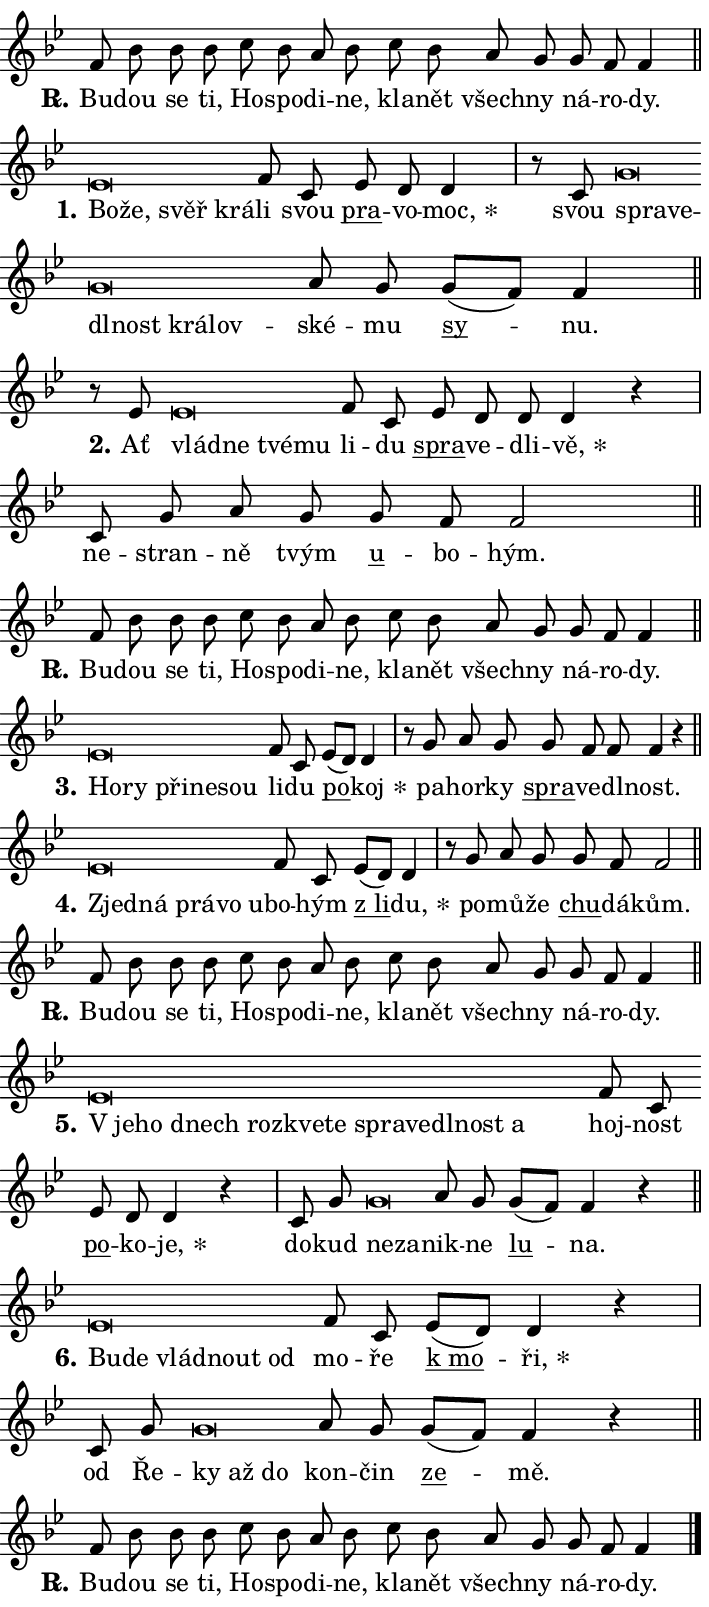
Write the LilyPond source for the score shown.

\version "2.24.0"
\header { tagline = "" }
\paper {
  indent = 0\cm
  top-margin = 0\cm
  right-margin = 0.13\cm % to fit lyric hyphens
  bottom-margin = 0\cm
  left-margin = 0\cm
  paper-width = 12\cm
  page-breaking = #ly:one-page-breaking
  system-system-spacing.basic-distance = #11
  score-system-spacing.basic-distance = #11
  ragged-last = ##f
}


%% Author: Thomas Morley
%% https://lists.gnu.org/archive/html/lilypond-user/2020-05/msg00002.html
#(define (line-position grob)
"Returns position of @var[grob} in current system:
   @code{'start}, if at first time-step
   @code{'end}, if at last time-step
   @code{'middle} otherwise
"
  (let* ((col (ly:item-get-column grob))
         (ln (ly:grob-object col 'left-neighbor))
         (rn (ly:grob-object col 'right-neighbor))
         (col-to-check-left (if (ly:grob? ln) ln col))
         (col-to-check-right (if (ly:grob? rn) rn col))
         (break-dir-left
           (and
             (ly:grob-property col-to-check-left 'non-musical #f)
             (ly:item-break-dir col-to-check-left)))
         (break-dir-right
           (and
             (ly:grob-property col-to-check-right 'non-musical #f)
             (ly:item-break-dir col-to-check-right))))
        (cond ((eqv? 1 break-dir-left) 'start)
              ((eqv? -1 break-dir-right) 'end)
              (else 'middle))))

#(define (tranparent-at-line-position vctor)
  (lambda (grob)
  "Relying on @code{line-position} select the relevant enry from @var{vctor}.
Used to determine transparency,"
    (case (line-position grob)
      ((end) (not (vector-ref vctor 0)))
      ((middle) (not (vector-ref vctor 1)))
      ((start) (not (vector-ref vctor 2))))))

noteHeadBreakVisibility =
#(define-music-function (break-visibility)(vector?)
"Makes @code{NoteHead}s transparent relying on @var{break-visibility}"
#{
  \override NoteHead.transparent =
    #(tranparent-at-line-position break-visibility)
#})

#(define delete-ledgers-for-transparent-note-heads
  (lambda (grob)
    "Reads whether a @code{NoteHead} is transparent.
If so this @code{NoteHead} is removed from @code{'note-heads} from
@var{grob}, which is supposed to be @code{LedgerLineSpanner}.
As a result ledgers are not printed for this @code{NoteHead}"
    (let* ((nhds-array (ly:grob-object grob 'note-heads))
           (nhds-list
             (if (ly:grob-array? nhds-array)
                 (ly:grob-array->list nhds-array)
                 '()))
           ;; Relies on the transparent-property being done before
           ;; Staff.LedgerLineSpanner.after-line-breaking is executed.
           ;; This is fragile ...
           (to-keep
             (remove
               (lambda (nhd)
                 (ly:grob-property nhd 'transparent #f))
               nhds-list)))
      ;; TODO find a better method to iterate over grob-arrays, similiar
      ;; to filter/remove etc for lists
      ;; For now rebuilt from scratch
      (set! (ly:grob-object grob 'note-heads)  '())
      (for-each
        (lambda (nhd)
          (ly:pointer-group-interface::add-grob grob 'note-heads nhd))
        to-keep))))

squashNotes = {
  \override NoteHead.X-extent = #'(-0.2 . 0.2)
  \override NoteHead.Y-extent = #'(-0.75 . 0)
  \override NoteHead.stencil =
    #(lambda (grob)
       (let ((pos (ly:grob-property grob 'staff-position)))
         (begin
           (if (< pos -7) (display "ERROR: Lower brevis then expected\n") (display ""))
           (if (<= pos -6) ly:text-interface::print ly:note-head::print))))
}
unSquashNotes = {
  \revert NoteHead.X-extent
  \revert NoteHead.Y-extent
  \revert NoteHead.stencil
}

hideNotes = \noteHeadBreakVisibility #begin-of-line-visible
unHideNotes = \noteHeadBreakVisibility #all-visible

% work-around for resetting accidentals
% https://lilypond.org/doc/v2.23/Documentation/notation/displaying-rhythms#unmetered-music
cadenzaMeasure = {
  \cadenzaOff
  \partial 1024 s1024
  \cadenzaOn
}

#(define-markup-command (accent layout props text) (markup?)
  "Underline accented syllable"
  (interpret-markup layout props
    #{\markup \override #'(offset . 4.3) \underline { #text }#}))

responsum = \markup \concat {
  "R" \hspace #-1.05 \path #0.1 #'((moveto 0 0.07) (lineto 0.9 0.8)) \hspace #0.05 "."
}

spaceSize = #0.6828661417322834 % exact space size for TeX Gyre Schola

\layout {
  \context {
    \Staff
    \remove "Time_signature_engraver"
    \override LedgerLineSpanner.after-line-breaking = #delete-ledgers-for-transparent-note-heads
  }
  \context {
    \Lyrics {
      \override LyricSpace.minimum-distance = \spaceSize
      \override LyricText.font-name = #"TeX Gyre Schola"
      \override LyricText.font-size = 1
      \override StanzaNumber.font-name = #"TeX Gyre Schola Bold"
      \override StanzaNumber.font-size = 1
    }
  }
  \context {
    \Score 
    \override NoteHead.text =
      #(lambda (grob) 
        (let ((pos (ly:grob-property grob 'staff-position)))
          #{\markup {
            \combine
              \halign #-0.55 \raise #(if (= pos -6) 0 0.5) \override #'(thickness . 2) \draw-line #'(3.2 . 0)
              \musicglyph "noteheads.sM1"
          }#}))
  }
}

% magnetic-lyrics.ily
%
%   written by
%     Jean Abou Samra <jean@abou-samra.fr>
%     Werner Lemberg <wl@gnu.org>
%
%   adapted by
%     Jiri Hon <jiri.hon@gmail.com>
%
% Version 2022-Apr-15

% https://www.mail-archive.com/lilypond-user@gnu.org/msg149350.html

#(define (Left_hyphen_pointer_engraver context)
   "Collect syllable-hyphen-syllable occurrences in lyrics and store
them in properties.  This engraver only looks to the left.  For
example, if the lyrics input is @code{foo -- bar}, it does the
following.

@itemize @bullet
@item
Set the @code{text} property of the @code{LyricHyphen} grob between
@q{foo} and @q{bar} to @code{foo}.

@item
Set the @code{left-hyphen} property of the @code{LyricText} grob with
text @q{foo} to the @code{LyricHyphen} grob between @q{foo} and
@q{bar}.
@end itemize

Use this auxiliary engraver in combination with the
@code{lyric-@/text::@/apply-@/magnetic-@/offset!} hook."
   (let ((hyphen #f)
         (text #f))
     (make-engraver
      (acknowledgers
       ((lyric-syllable-interface engraver grob source-engraver)
        (set! text grob)))
      (end-acknowledgers
       ((lyric-hyphen-interface engraver grob source-engraver)
        ;(when (not (grob::has-interface grob 'lyric-space-interface))
          (set! hyphen grob)));)
      ((stop-translation-timestep engraver)
       (when (and text hyphen)
         (ly:grob-set-object! text 'left-hyphen hyphen))
       (set! text #f)
       (set! hyphen #f)))))

#(define (lyric-text::apply-magnetic-offset! grob)
   "If the space between two syllables is less than the value in
property @code{LyricText@/.details@/.squash-threshold}, move the right
syllable to the left so that it gets concatenated with the left
syllable.

Use this function as a hook for
@code{LyricText@/.after-@/line-@/breaking} if the
@code{Left_@/hyphen_@/pointer_@/engraver} is active."
   (let ((hyphen (ly:grob-object grob 'left-hyphen #f)))
     (when hyphen
       (let ((left-text (ly:spanner-bound hyphen LEFT)))
         (when (grob::has-interface left-text 'lyric-syllable-interface)
           (let* ((common (ly:grob-common-refpoint grob left-text X))
                  (this-x-ext (ly:grob-extent grob common X))
                  (left-x-ext
                   (begin
                     ;; Trigger magnetism for left-text.
                     (ly:grob-property left-text 'after-line-breaking)
                     (ly:grob-extent left-text common X)))
                  ;; `delta` is the gap width between two syllables.
                  (delta (- (interval-start this-x-ext)
                            (interval-end left-x-ext)))
                  (details (ly:grob-property grob 'details))
                  (threshold (assoc-get 'squash-threshold details 0.2)))
             (when (< delta threshold)
               (let* (;; We have to manipulate the input text so that
                      ;; ligatures crossing syllable boundaries are not
                      ;; disabled.  For languages based on the Latin
                      ;; script this is essentially a beautification.
                      ;; However, for non-Western scripts it can be a
                      ;; necessity.
                      (lt (ly:grob-property left-text 'text))
                      (rt (ly:grob-property grob 'text))
                      (is-space (grob::has-interface hyphen 'lyric-space-interface))
                      (space (if is-space " " ""))
                      (extra-delta (if is-space spaceSize 0))
                      ;; Append new syllable.
                      (ltrt-space (if (and (string? lt) (string? rt))
                                (string-append lt space rt)
                                (make-concat-markup (list lt space rt))))
                      ;; Right-align `ltrt` to the right side.
                      (ltrt-space-markup (grob-interpret-markup
                               grob
                               (make-translate-markup
                                (cons (interval-length this-x-ext) 0)
                                (make-right-align-markup ltrt-space)))))
                 (begin
                   ;; Don't print `left-text`.
                   (ly:grob-set-property! left-text 'stencil #f)
                   ;; Set text and stencil (which holds all collected
                   ;; syllables so far) and shift it to the left.
                   (ly:grob-set-property! grob 'text ltrt-space)
                   (ly:grob-set-property! grob 'stencil ltrt-space-markup)
                   (ly:grob-translate-axis! grob (- (- delta extra-delta)) X))))))))))


#(define (lyric-hyphen::displace-bounds-first grob)
   ;; Make very sure this callback isn't triggered too early.
   (let ((left (ly:spanner-bound grob LEFT))
         (right (ly:spanner-bound grob RIGHT)))
     (ly:grob-property left 'after-line-breaking)
     (ly:grob-property right 'after-line-breaking)
     (ly:lyric-hyphen::print grob)))

squashThreshold = #0.4

\layout {
  \context {
    \Lyrics
    \consists #Left_hyphen_pointer_engraver
    \override LyricText.after-line-breaking =
      #lyric-text::apply-magnetic-offset!
    \override LyricHyphen.stencil = #lyric-hyphen::displace-bounds-first
    \override LyricText.details.squash-threshold = \squashThreshold
    \override LyricHyphen.minimum-distance = 0
    \override LyricHyphen.minimum-length = \squashThreshold
  }
}

squashText = \override LyricText.details.squash-threshold = 9999
unSquashText = \override LyricText.details.squash-threshold = \squashThreshold

leftText = \override LyricText.self-alignment-X = #LEFT
unLeftText = \revert LyricText.self-alignment-X

starOffset = #(lambda (grob) 
                (let ((x_offset (ly:self-alignment-interface::aligned-on-x-parent grob)))
                  (if (= x_offset 0) 0 (+ x_offset 1.2))))

star = #(define-music-function (syllable)(string?)
"Append star separator at the end of a syllable"
#{
  \once \override LyricText.X-offset = #starOffset
  \lyricmode { \markup {
    #syllable
    \override #'((font-name . "TeX Gyre Schola Bold")) \hspace #0.2 \lower #0.65 \larger "*"
  } }
#})

starAccent = #(define-music-function (syllable)(string?)
"Append star separator at the end of a syllable and make accent"
#{
  \once \override LyricText.X-offset = #starOffset
  \lyricmode { \markup {
    \accent #syllable
    \override #'((font-name . "TeX Gyre Schola Bold")) \hspace #0.2 \lower #0.65 \larger "*"
  } }
#})

breath = #(define-music-function (syllable)(string?)
"Append breathing indicator at the end of a syllable"
#{
  \lyricmode { \markup { #syllable "+" } }
#})

optionalBreath = #(define-music-function (syllable)(string?)
"Append optional breathing indicator at the end of a syllable"
#{
  \lyricmode { \markup { #syllable "(+)" } }
#})


\score {
    <<
        \new Voice = "melody" { \cadenzaOn \key bes \major \relative { f'8 bes bes bes \bar "" c bes a bes \bar "" c bes a g \bar "" g f f4 \cadenzaMeasure \bar "||" \break } }
        \new Lyrics \lyricsto "melody" { \lyricmode { \set stanza = \responsum
Bu -- dou se ti, Ho -- spo -- di -- ne, kla -- nět všech -- ny ná -- ro -- dy. } }
    >>
    \layout {}
}

\score {
    <<
        \new Voice = "melody" { \cadenzaOn \key bes \major \relative { \squashNotes es'\breve*1/16 \hideNotes \breve*1/16 \bar "" \breve*1/16 \breve*1/16 \bar "" \unHideNotes \unSquashNotes f8 c \bar "" es d d4 \cadenzaMeasure \bar "|" r8 c \squashNotes g'\breve*1/16 \hideNotes \breve*1/16 \bar "" \breve*1/16 \bar "" \breve*1/16 \bar "" \breve*1/16 \breve*1/16 \bar "" \unHideNotes \unSquashNotes a8 g \bar "" g[( f)] f4 \cadenzaMeasure \bar "||" \break } }
        \new Lyrics \lyricsto "melody" { \lyricmode { \set stanza = "1."
\leftText Bo -- \squashText že, svěř krá -- \unLeftText \unSquashText li svou \markup \accent pra -- vo -- \star moc, svou \leftText spra -- \squashText ve -- dl -- nost krá -- lov -- \unLeftText \unSquashText ské -- mu \markup \accent sy -- nu. } }
    >>
    \layout {}
}

\score {
    <<
        \new Voice = "melody" { \cadenzaOn \key bes \major \relative { r8 es'8 \squashNotes es\breve*1/16 \hideNotes \breve*1/16 \bar "" \breve*1/16 \breve*1/16 \bar "" \unHideNotes \unSquashNotes f8 c \bar "" es d d d4 r \cadenzaMeasure \bar "|" c8 g' a g \bar "" g f f2 \cadenzaMeasure \bar "||" \break } }
        \new Lyrics \lyricsto "melody" { \lyricmode { \set stanza = "2."
Ať \leftText vlád -- \squashText ne tvé -- mu \unLeftText \unSquashText li -- du \markup \accent spra -- ve -- dli -- \star vě, ne -- stran -- ně tvým \markup \accent u -- bo -- hým. } }
    >>
    \layout {}
}

\score {
    <<
        \new Voice = "melody" { \cadenzaOn \key bes \major \relative { f'8 bes bes bes \bar "" c bes a bes \bar "" c bes a g \bar "" g f f4 \cadenzaMeasure \bar "||" \break } }
        \new Lyrics \lyricsto "melody" { \lyricmode { \set stanza = \responsum
Bu -- dou se ti, Ho -- spo -- di -- ne, kla -- nět všech -- ny ná -- ro -- dy. } }
    >>
    \layout {}
}

\score {
    <<
        \new Voice = "melody" { \cadenzaOn \key bes \major \relative { \squashNotes es'\breve*1/16 \hideNotes \breve*1/16 \bar "" \breve*1/16 \bar "" \breve*1/16 \breve*1/16 \bar "" \unHideNotes \unSquashNotes f8 c \bar "" es[( d)] d4 \cadenzaMeasure \bar "|" r8 g a g \bar "" g f f f4 r \cadenzaMeasure \bar "||" \break } }
        \new Lyrics \lyricsto "melody" { \lyricmode { \set stanza = "3."
\leftText Ho -- \squashText ry při -- ne -- sou \unLeftText \unSquashText li -- du \markup \accent po -- \star koj pa -- hor -- ky \markup \accent spra -- ve -- dl -- nost. } }
    >>
    \layout {}
}

\score {
    <<
        \new Voice = "melody" { \cadenzaOn \key bes \major \relative { \squashNotes es'\breve*1/16 \hideNotes \breve*1/16 \bar "" \breve*1/16 \bar "" \breve*1/16 \breve*1/16 \bar "" \unHideNotes \unSquashNotes f8 c \bar "" es[( d)] d4 \cadenzaMeasure \bar "|" r8 g a g \bar "" g f f2 \cadenzaMeasure \bar "||" \break } }
        \new Lyrics \lyricsto "melody" { \lyricmode { \set stanza = "4."
\leftText Zjed -- \squashText ná prá -- vo u -- \unLeftText \unSquashText bo -- hým \markup \accent "z li" -- \star du, po -- mů -- že \markup \accent chu -- dá -- kům. } }
    >>
    \layout {}
}

\score {
    <<
        \new Voice = "melody" { \cadenzaOn \key bes \major \relative { f'8 bes bes bes \bar "" c bes a bes \bar "" c bes a g \bar "" g f f4 \cadenzaMeasure \bar "||" \break } }
        \new Lyrics \lyricsto "melody" { \lyricmode { \set stanza = \responsum
Bu -- dou se ti, Ho -- spo -- di -- ne, kla -- nět všech -- ny ná -- ro -- dy. } }
    >>
    \layout {}
}

\score {
    <<
        \new Voice = "melody" { \cadenzaOn \key bes \major \relative { \squashNotes es'\breve*1/16 \hideNotes \breve*1/16 \bar "" \breve*1/16 \bar "" \breve*1/16 \bar "" \breve*1/16 \bar "" \breve*1/16 \bar "" \breve*1/16 \bar "" \breve*1/16 \bar "" \breve*1/16 \bar "" \breve*1/16 \breve*1/16 \bar "" \unHideNotes \unSquashNotes f8 c \bar "" es d d4 r \cadenzaMeasure \bar "|" c8 g' \bar "" \squashNotes g\breve*1/16 \hideNotes \breve*1/16 \bar "" \unHideNotes \unSquashNotes a8 g \bar "" g[( f)] f4 r \cadenzaMeasure \bar "||" \break } }
        \new Lyrics \lyricsto "melody" { \lyricmode { \set stanza = "5."
\leftText "V je" -- \squashText ho dnech roz -- kve -- te spra -- ve -- dl -- nost a \unLeftText \unSquashText hoj -- nost \markup \accent po -- ko -- \star je, do -- kud \leftText ne -- \squashText za -- \unLeftText \unSquashText nik -- ne \markup \accent lu -- na. } }
    >>
    \layout {}
}

\score {
    <<
        \new Voice = "melody" { \cadenzaOn \key bes \major \relative { \squashNotes es'\breve*1/16 \hideNotes \breve*1/16 \bar "" \breve*1/16 \bar "" \breve*1/16 \breve*1/16 \bar "" \unHideNotes \unSquashNotes f8 c \bar "" es[( d)] d4 r \cadenzaMeasure \bar "|" c8 g' \bar "" \squashNotes g\breve*1/16 \hideNotes \breve*1/16 \breve*1/16 \bar "" \unHideNotes \unSquashNotes a8 g \bar "" g[( f)] f4 r \cadenzaMeasure \bar "||" \break } }
        \new Lyrics \lyricsto "melody" { \lyricmode { \set stanza = "6."
\leftText Bu -- \squashText de vlád -- nout od \unLeftText \unSquashText mo -- ře \markup \accent "k mo" -- \star ři, od Ře -- \leftText ky \squashText až do \unLeftText \unSquashText kon -- čin \markup \accent ze -- mě. } }
    >>
    \layout {}
}

\score {
    <<
        \new Voice = "melody" { \cadenzaOn \key bes \major \relative { f'8 bes bes bes \bar "" c bes a bes \bar "" c bes a g \bar "" g f f4 \cadenzaMeasure \bar "||" \break } \bar "|." }
        \new Lyrics \lyricsto "melody" { \lyricmode { \set stanza = \responsum
Bu -- dou se ti, Ho -- spo -- di -- ne, kla -- nět všech -- ny ná -- ro -- dy. } }
    >>
    \layout {}
}
